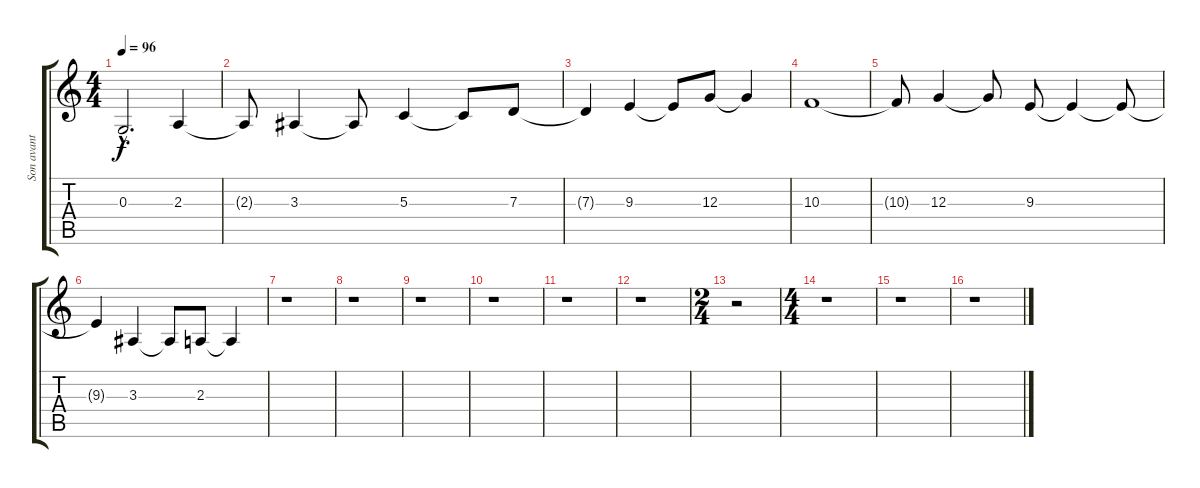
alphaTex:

\track ("Son avant" "Son avant") {instrument lead6voice}
\staff {score tabs}
\tuning (E4 B3 G3 D3 A2 E2) {hide}
\ts (4 4)
\tempo 96
\clef g2
\ks c
0.3{hac}.2{d dy f instrument lead6voice} 2.3.4 |
2.3{t}.8 3.3.4 3.3{t}.8 5.3.4 5.3{t}.8 7.3.8 |
7.3{t}.4 9.3.4 9.3{t}.8 12.3.8 12.3{t}.4 |
10.3.1 |
10.3{t}.8 12.3.4 12.3{t}.8 9.3.8 9.3{t}.4 9.3{t}.8 |
9.3{t}.4 3.3.4 3.3{t}.8 2.3.8 2.3{t}.4 |
r.1 |
r.1 |
r.1 |
r.1 |
r.1 |
r.1 |
\ts (2 4)
r.2 |
\ts (4 4)
r.1 |
r.1 |
r.1
